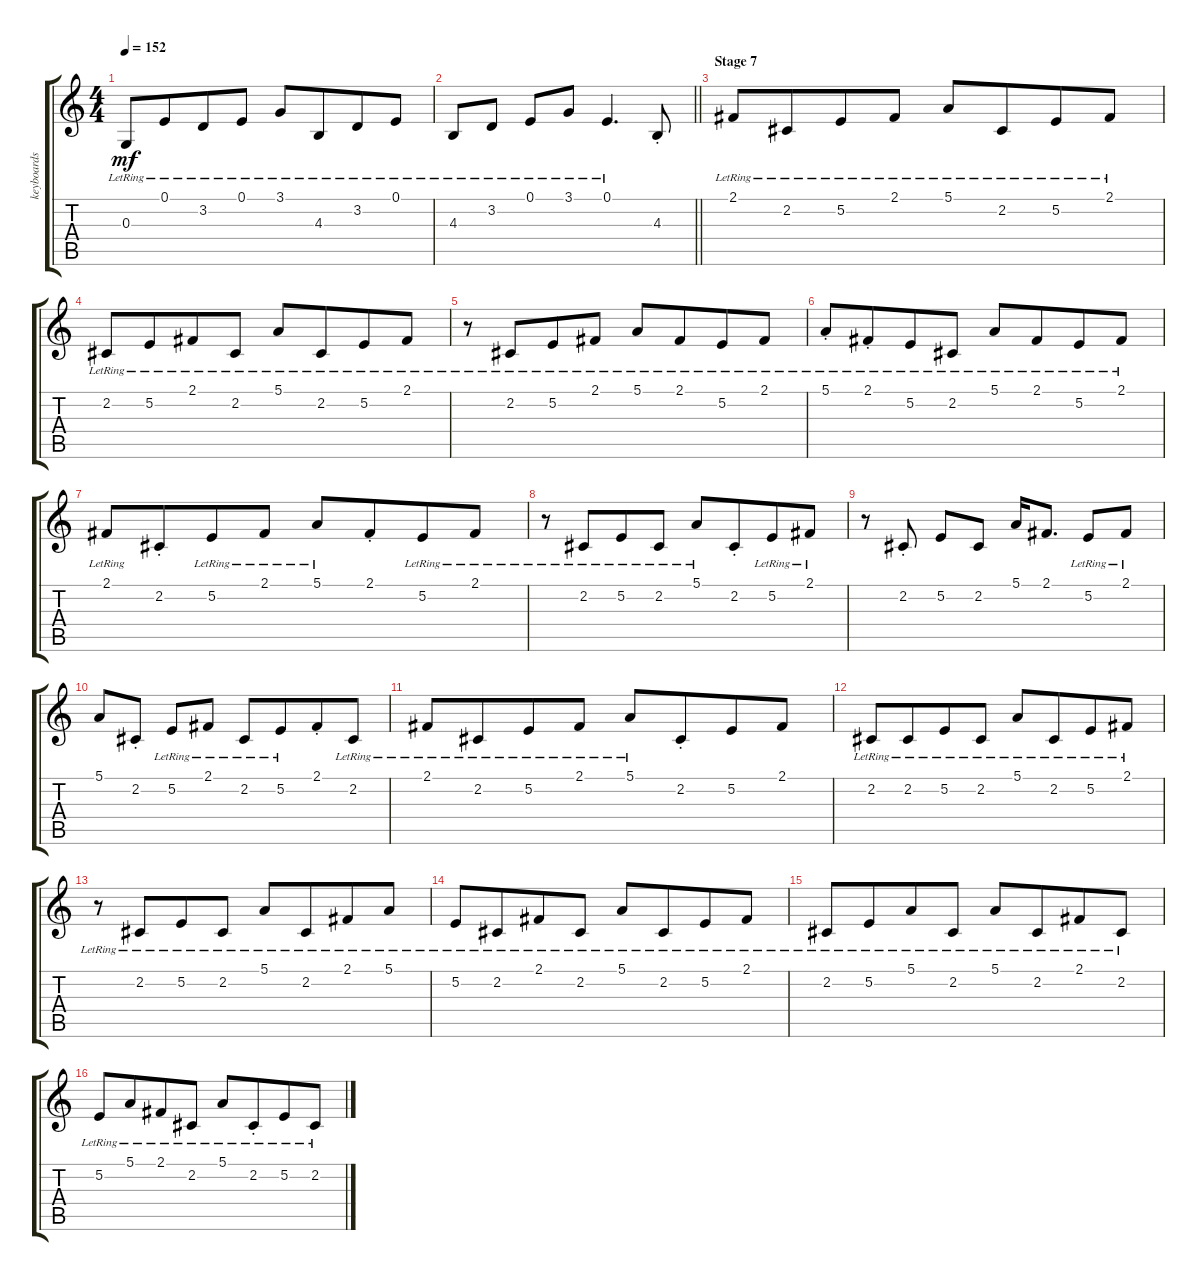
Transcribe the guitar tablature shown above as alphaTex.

\track ("keyboards" "keyboards") {instrument electricpiano2}
\staff {score tabs}
\tuning (E4 B3 G3 D3 A2 E2) {hide}
\ts (4 4)
\tempo 152
\clef g2
\ks c
0.3{lr}.8{dy mf} 0.1{lr}.8{beam merge} 3.2{lr}.8 0.1{lr}.8 3.1{lr}.8 4.3{lr}.8{beam merge} 3.2{lr}.8 0.1{lr}.8 |
\barLineRight lightlight
4.3{lr}.8 3.2{lr}.8 0.1{lr}.8 3.1{lr}.8 0.1{lr}.4{d} 4.3{st}.8 |
\section ("" "Stage 7")
2.1{lr}.8 2.2{lr}.8{beam merge} 5.2{lr}.8 2.1{lr}.8 5.1{lr}.8 2.2{lr}.8{beam merge} 5.2{lr}.8 2.1{lr}.8 |
2.2{lr}.8 5.2{lr}.8{beam merge} 2.1{lr}.8 2.2{lr}.8 5.1{lr}.8 2.2{lr}.8{beam merge} 5.2{lr}.8 2.1{lr}.8 |
r.8 2.2{lr}.8{beam merge} 5.2{lr}.8 2.1{lr}.8 5.1{lr}.8 2.1{lr}.8{beam merge} 5.2{lr}.8 2.1{lr}.8 |
5.1{st lr}.8 2.1{st lr}.8{beam merge} 5.2{lr}.8 2.2{lr}.8 5.1{lr}.8 2.1{lr}.8{beam merge} 5.2{lr}.8 2.1{lr}.8 |
2.1{lr}.8 2.2{st}.8{beam merge} 5.2{lr}.8 2.1{lr}.8 5.1{lr}.8 2.1{st}.8{beam merge} 5.2{lr}.8 2.1{lr}.8 |
r.8 2.2{lr}.8{beam merge} 5.2{lr}.8 2.2{lr}.8 5.1{lr}.8 2.2{st}.8{beam merge} 5.2{lr}.8 2.1{lr}.8 |
r.8 2.2{st}.8 5.2.8 2.2.8 5.1.16 2.1.8{d} 5.2{lr}.8 2.1{lr}.8 |
5.1.8 2.2{st}.8 5.2{lr}.8 2.1{lr}.8 2.2{lr}.8 5.2{lr}.8{beam merge} 2.1{st}.8 2.2{lr}.8 |
2.1{lr}.8 2.2{lr}.8{beam merge} 5.2{lr}.8 2.1{lr}.8 5.1{lr}.8 2.2{st}.8{beam merge} 5.2.8 2.1.8 |
2.2{lr}.8 2.2{lr}.8{beam merge} 5.2{lr}.8 2.2{lr}.8 5.1{lr}.8 2.2{lr}.8{beam merge} 5.2{lr}.8 2.1{lr}.8 |
r.8 2.2{lr}.8{beam merge} 5.2{lr}.8 2.2{lr}.8 5.1{lr}.8 2.2{lr}.8{beam merge} 2.1{lr}.8 5.1{lr}.8 |
5.2{lr}.8 2.2{lr}.8{beam merge} 2.1{lr}.8 2.2{lr}.8 5.1{lr}.8 2.2{lr}.8{beam merge} 5.2{lr}.8 2.1{lr}.8 |
2.2{lr}.8 5.2{lr}.8{beam merge} 5.1{lr}.8 2.2{lr}.8 5.1{lr}.8 2.2{lr}.8{beam merge} 2.1{lr}.8 2.2{lr}.8 |
5.2{lr}.8 5.1{lr}.8{beam merge} 2.1{lr}.8 2.2{lr}.8 5.1{lr}.8 2.2{st lr}.8{beam merge} 5.2{lr}.8 2.2{lr}.8
